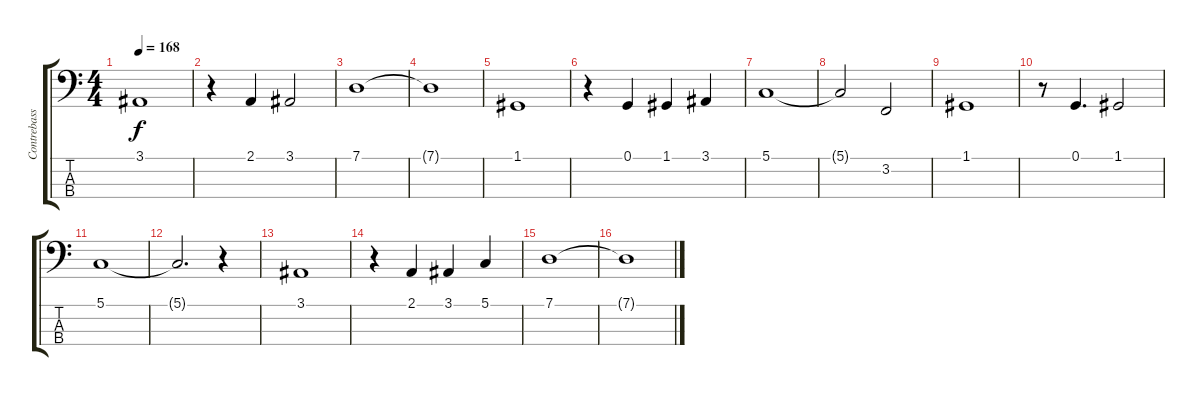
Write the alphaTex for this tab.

\track ("Contrebasse Ensamble" "Contrebass") {instrument stringensemble1}
\staff {score tabs}
\tuning (G2 D2 A1 E1) {hide}
\ts (4 4)
\tempo 168
\clef f4
\ks c
3.1.1{dy f} |
r.4 2.1.4 3.1.2 |
7.1.1 |
7.1{t}.1 |
1.1.1 |
r.4 0.1.4 1.1.4 3.1.4 |
5.1.1 |
5.1{t}.2 3.2.2 |
1.1.1 |
r.8 0.1.4{d} 1.1.2 |
5.1.1 |
5.1{t}.2{d} r.4 |
3.1.1 |
r.4 2.1.4 3.1.4 5.1.4 |
7.1.1 |
7.1{t}.1
